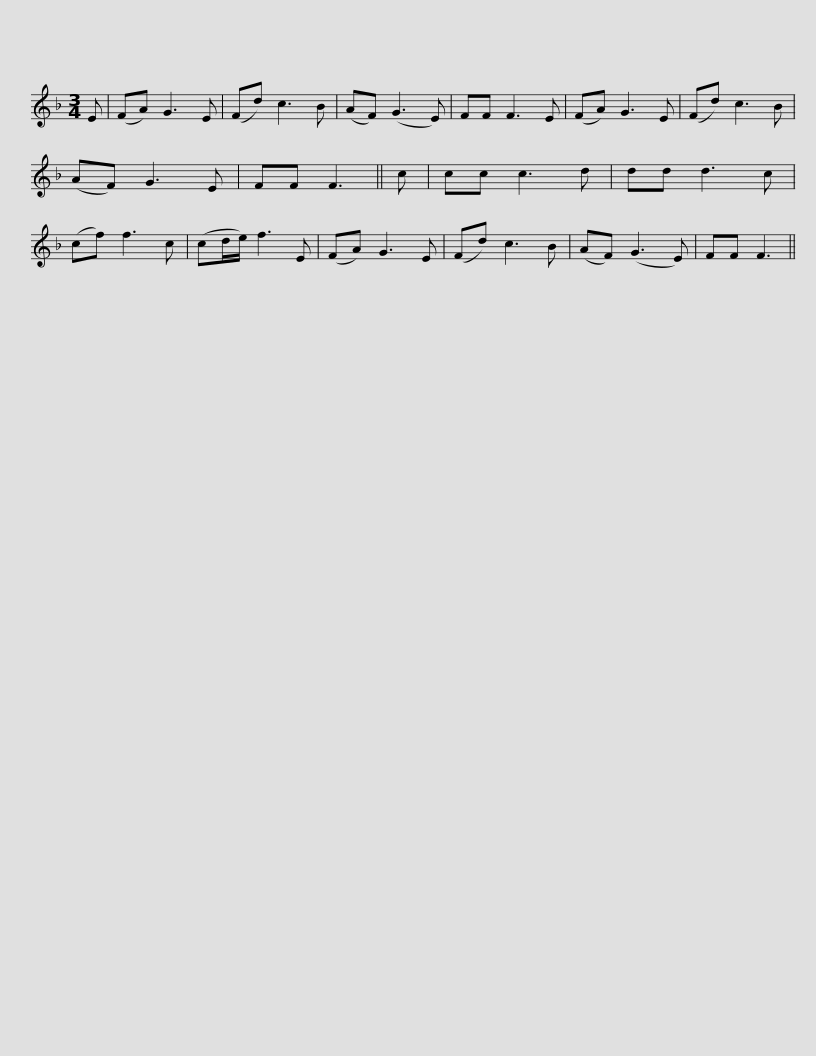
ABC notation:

X:1
L:1/8
M:3/4
I:linebreak $
K:F
V:1 treble
V:1
 E | (FA) G3 E | (Fd) c3 B | (AF) (G3 E) | FF F3 E | %5
 (FA) G3 E | (Fd) c3 B | (AF) G3 E | FF F3 || c |$ %10
 cc c3 d | dd d3 c | (cf) f3 c | (cd/e/) f3 E | (FA) G3 E | %15
 (Fd) c3 B | (AF) (G3 E) | FF F3 || %18
